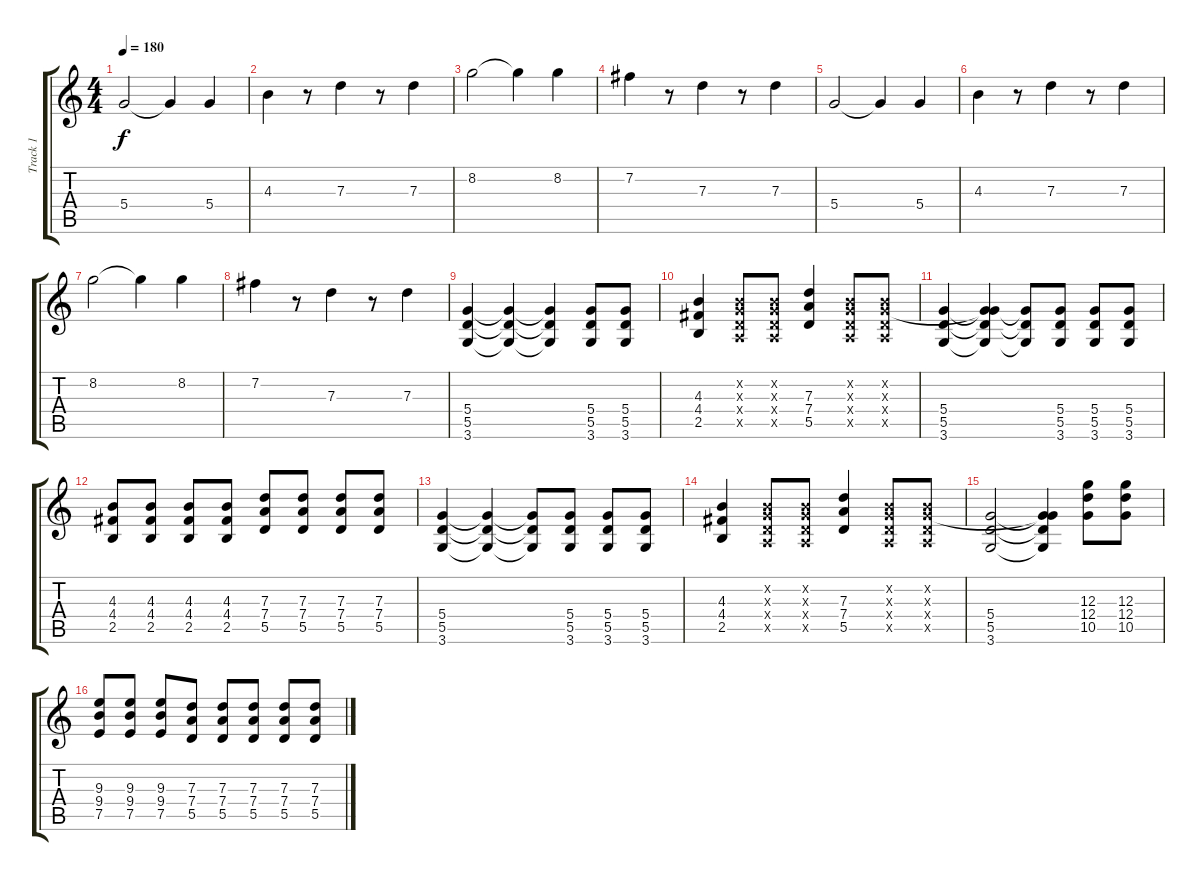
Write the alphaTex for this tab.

\track ("Track 1" "Track 1") {instrument overdrivenguitar}
\staff {score tabs}
\tuning (E4 B3 G3 D3 A2 E2) {hide}
\ts (4 4)
\tempo 180
\clef g2
\ks c
5.4.2{dy f} 5.4{t}.4 5.4.4 |
4.3.4 r.8 7.3.4 r.8 7.3.4 |
8.2.2 8.2{t}.4 8.2.4 |
7.2.4 r.8 7.3.4 r.8 7.3.4 |
5.4.2 5.4{t}.4 5.4.4 |
4.3.4 r.8 7.3.4 r.8 7.3.4 |
8.2.2 8.2{t}.4 8.2.4 |
7.2.4 r.8 7.3.4 r.8 7.3.4 |
(5.4 5.5 3.6).4 (5.4{t} 5.5{t} 3.6{t}).4 (5.4{t} 5.5{t} 3.6{t}).4 (5.4 5.5 3.6).8 (5.4 5.5 3.6).8 |
(4.3 4.4 2.5).4 (0.2{x} 0.3{x} 0.4{x} 0.5{x}).8 (0.2{x} 0.3{x} 0.4{x} 0.5{x}).8 (7.3 7.4 5.5).4 (0.2{x} 0.3{x} 0.4{x} 0.5{x}).8 (0.2{x} 0.3{x} 0.4{x} 0.5{x}).8 |
(5.4 5.5 3.6).4 (0.3{t} 5.4{t} 5.5{t} 3.6{t}).4 (5.4{t} 5.5{t} 3.6{t}).8 (5.4 5.5 3.6).8 (5.4 5.5 3.6).8 (5.4 5.5 3.6).8 |
(4.3 4.4 2.5).8 (4.3 4.4 2.5).8 (4.3 4.4 2.5).8 (4.3 4.4 2.5).8 (7.3 7.4 5.5).8 (7.3 7.4 5.5).8 (7.3 7.4 5.5).8 (7.3 7.4 5.5).8 |
(5.4 5.5 3.6).4 (5.4{t} 5.5{t} 3.6{t}).4 (5.4{t} 5.5{t} 3.6{t}).8 (5.4 5.5 3.6).8 (5.4 5.5 3.6).8 (5.4 5.5 3.6).8 |
(4.3 4.4 2.5).4 (0.2{x} 0.3{x} 0.4{x} 0.5{x}).8 (0.2{x} 0.3{x} 0.4{x} 0.5{x}).8 (7.3 7.4 5.5).4 (0.2{x} 0.3{x} 0.4{x} 0.5{x}).8 (0.2{x} 0.3{x} 0.4{x} 0.5{x}).8 |
(5.4 5.5 3.6).2 (0.3{t} 5.4{t} 5.5{t} 3.6{t}).4 (12.3 12.4 10.5).8 (12.3 12.4 10.5).8 |
(9.3 9.4 7.5).8 (9.3 9.4 7.5).8 (9.3 9.4 7.5).8 (7.3 7.4 5.5).8 (7.3 7.4 5.5).8 (7.3 7.4 5.5).8 (7.3 7.4 5.5).8 (7.3 7.4 5.5).8
